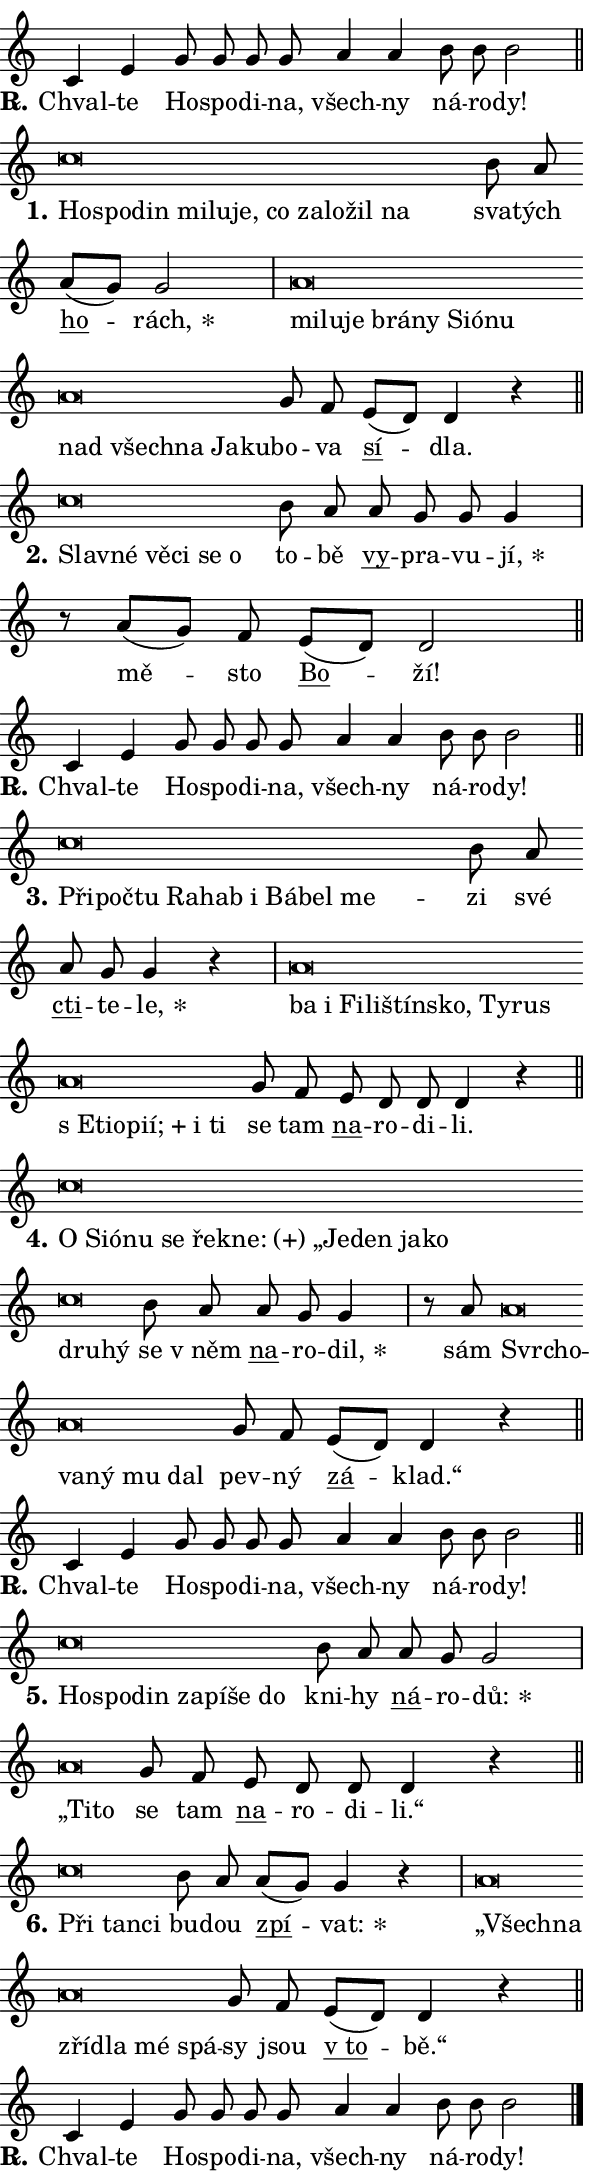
\version "2.24.0"
\header { tagline = "" }
\paper {
  indent = 0\cm
  top-margin = 0\cm
  right-margin = 0.13\cm % to fit lyric hyphens
  bottom-margin = 0\cm
  left-margin = 0\cm
  paper-width = 10\cm
  page-breaking = #ly:one-page-breaking
  system-system-spacing.basic-distance = #11
  score-system-spacing.basic-distance = #11
  ragged-last = ##f
}


%% Author: Thomas Morley
%% https://lists.gnu.org/archive/html/lilypond-user/2020-05/msg00002.html
#(define (line-position grob)
"Returns position of @var[grob} in current system:
   @code{'start}, if at first time-step
   @code{'end}, if at last time-step
   @code{'middle} otherwise
"
  (let* ((col (ly:item-get-column grob))
         (ln (ly:grob-object col 'left-neighbor))
         (rn (ly:grob-object col 'right-neighbor))
         (col-to-check-left (if (ly:grob? ln) ln col))
         (col-to-check-right (if (ly:grob? rn) rn col))
         (break-dir-left
           (and
             (ly:grob-property col-to-check-left 'non-musical #f)
             (ly:item-break-dir col-to-check-left)))
         (break-dir-right
           (and
             (ly:grob-property col-to-check-right 'non-musical #f)
             (ly:item-break-dir col-to-check-right))))
        (cond ((eqv? 1 break-dir-left) 'start)
              ((eqv? -1 break-dir-right) 'end)
              (else 'middle))))

#(define (tranparent-at-line-position vctor)
  (lambda (grob)
  "Relying on @code{line-position} select the relevant enry from @var{vctor}.
Used to determine transparency,"
    (case (line-position grob)
      ((end) (not (vector-ref vctor 0)))
      ((middle) (not (vector-ref vctor 1)))
      ((start) (not (vector-ref vctor 2))))))

noteHeadBreakVisibility =
#(define-music-function (break-visibility)(vector?)
"Makes @code{NoteHead}s transparent relying on @var{break-visibility}"
#{
  \override NoteHead.transparent =
    #(tranparent-at-line-position break-visibility)
#})

#(define delete-ledgers-for-transparent-note-heads
  (lambda (grob)
    "Reads whether a @code{NoteHead} is transparent.
If so this @code{NoteHead} is removed from @code{'note-heads} from
@var{grob}, which is supposed to be @code{LedgerLineSpanner}.
As a result ledgers are not printed for this @code{NoteHead}"
    (let* ((nhds-array (ly:grob-object grob 'note-heads))
           (nhds-list
             (if (ly:grob-array? nhds-array)
                 (ly:grob-array->list nhds-array)
                 '()))
           ;; Relies on the transparent-property being done before
           ;; Staff.LedgerLineSpanner.after-line-breaking is executed.
           ;; This is fragile ...
           (to-keep
             (remove
               (lambda (nhd)
                 (ly:grob-property nhd 'transparent #f))
               nhds-list)))
      ;; TODO find a better method to iterate over grob-arrays, similiar
      ;; to filter/remove etc for lists
      ;; For now rebuilt from scratch
      (set! (ly:grob-object grob 'note-heads)  '())
      (for-each
        (lambda (nhd)
          (ly:pointer-group-interface::add-grob grob 'note-heads nhd))
        to-keep))))

squashNotes = {
  \override NoteHead.X-extent = #'(-0.2 . 0.2)
  \override NoteHead.Y-extent = #'(-0.75 . 0)
  \override NoteHead.stencil =
    #(lambda (grob)
       (let ((pos (ly:grob-property grob 'staff-position)))
         (begin
           (if (< pos -7) (display "ERROR: Lower brevis then expected\n") (display ""))
           (if (<= pos -6) ly:text-interface::print ly:note-head::print))))
}
unSquashNotes = {
  \revert NoteHead.X-extent
  \revert NoteHead.Y-extent
  \revert NoteHead.stencil
}

hideNotes = \noteHeadBreakVisibility #begin-of-line-visible
unHideNotes = \noteHeadBreakVisibility #all-visible

% work-around for resetting accidentals
% https://lilypond.org/doc/v2.23/Documentation/notation/displaying-rhythms#unmetered-music
cadenzaMeasure = {
  \cadenzaOff
  \partial 1024 s1024
  \cadenzaOn
}

#(define-markup-command (accent layout props text) (markup?)
  "Underline accented syllable"
  (interpret-markup layout props
    #{\markup \override #'(offset . 4.3) \underline { #text }#}))

responsum = \markup \concat {
  "R" \hspace #-1.05 \path #0.1 #'((moveto 0 0.07) (lineto 0.9 0.8)) \hspace #0.05 "."
}

spaceSize = #0.6828661417322834 % exact space size for TeX Gyre Schola

\layout {
  \context {
    \Staff
    \remove "Time_signature_engraver"
    \override LedgerLineSpanner.after-line-breaking = #delete-ledgers-for-transparent-note-heads
  }
  \context {
    \Lyrics {
      \override LyricSpace.minimum-distance = \spaceSize
      \override LyricText.font-name = #"TeX Gyre Schola"
      \override LyricText.font-size = 1
      \override StanzaNumber.font-name = #"TeX Gyre Schola Bold"
      \override StanzaNumber.font-size = 1
    }
  }
  \context {
    \Score 
    \override NoteHead.text =
      #(lambda (grob) 
        (let ((pos (ly:grob-property grob 'staff-position)))
          #{\markup {
            \combine
              \halign #-0.55 \raise #(if (= pos -6) 0 0.5) \override #'(thickness . 2) \draw-line #'(3.2 . 0)
              \musicglyph "noteheads.sM1"
          }#}))
  }
}

% magnetic-lyrics.ily
%
%   written by
%     Jean Abou Samra <jean@abou-samra.fr>
%     Werner Lemberg <wl@gnu.org>
%
%   adapted by
%     Jiri Hon <jiri.hon@gmail.com>
%
% Version 2022-Apr-15

% https://www.mail-archive.com/lilypond-user@gnu.org/msg149350.html

#(define (Left_hyphen_pointer_engraver context)
   "Collect syllable-hyphen-syllable occurrences in lyrics and store
them in properties.  This engraver only looks to the left.  For
example, if the lyrics input is @code{foo -- bar}, it does the
following.

@itemize @bullet
@item
Set the @code{text} property of the @code{LyricHyphen} grob between
@q{foo} and @q{bar} to @code{foo}.

@item
Set the @code{left-hyphen} property of the @code{LyricText} grob with
text @q{foo} to the @code{LyricHyphen} grob between @q{foo} and
@q{bar}.
@end itemize

Use this auxiliary engraver in combination with the
@code{lyric-@/text::@/apply-@/magnetic-@/offset!} hook."
   (let ((hyphen #f)
         (text #f))
     (make-engraver
      (acknowledgers
       ((lyric-syllable-interface engraver grob source-engraver)
        (set! text grob)))
      (end-acknowledgers
       ((lyric-hyphen-interface engraver grob source-engraver)
        ;(when (not (grob::has-interface grob 'lyric-space-interface))
          (set! hyphen grob)));)
      ((stop-translation-timestep engraver)
       (when (and text hyphen)
         (ly:grob-set-object! text 'left-hyphen hyphen))
       (set! text #f)
       (set! hyphen #f)))))

#(define (lyric-text::apply-magnetic-offset! grob)
   "If the space between two syllables is less than the value in
property @code{LyricText@/.details@/.squash-threshold}, move the right
syllable to the left so that it gets concatenated with the left
syllable.

Use this function as a hook for
@code{LyricText@/.after-@/line-@/breaking} if the
@code{Left_@/hyphen_@/pointer_@/engraver} is active."
   (let ((hyphen (ly:grob-object grob 'left-hyphen #f)))
     (when hyphen
       (let ((left-text (ly:spanner-bound hyphen LEFT)))
         (when (grob::has-interface left-text 'lyric-syllable-interface)
           (let* ((common (ly:grob-common-refpoint grob left-text X))
                  (this-x-ext (ly:grob-extent grob common X))
                  (left-x-ext
                   (begin
                     ;; Trigger magnetism for left-text.
                     (ly:grob-property left-text 'after-line-breaking)
                     (ly:grob-extent left-text common X)))
                  ;; `delta` is the gap width between two syllables.
                  (delta (- (interval-start this-x-ext)
                            (interval-end left-x-ext)))
                  (details (ly:grob-property grob 'details))
                  (threshold (assoc-get 'squash-threshold details 0.2)))
             (when (< delta threshold)
               (let* (;; We have to manipulate the input text so that
                      ;; ligatures crossing syllable boundaries are not
                      ;; disabled.  For languages based on the Latin
                      ;; script this is essentially a beautification.
                      ;; However, for non-Western scripts it can be a
                      ;; necessity.
                      (lt (ly:grob-property left-text 'text))
                      (rt (ly:grob-property grob 'text))
                      (is-space (grob::has-interface hyphen 'lyric-space-interface))
                      (space (if is-space " " ""))
                      (extra-delta (if is-space spaceSize 0))
                      ;; Append new syllable.
                      (ltrt-space (if (and (string? lt) (string? rt))
                                (string-append lt space rt)
                                (make-concat-markup (list lt space rt))))
                      ;; Right-align `ltrt` to the right side.
                      (ltrt-space-markup (grob-interpret-markup
                               grob
                               (make-translate-markup
                                (cons (interval-length this-x-ext) 0)
                                (make-right-align-markup ltrt-space)))))
                 (begin
                   ;; Don't print `left-text`.
                   (ly:grob-set-property! left-text 'stencil #f)
                   ;; Set text and stencil (which holds all collected
                   ;; syllables so far) and shift it to the left.
                   (ly:grob-set-property! grob 'text ltrt-space)
                   (ly:grob-set-property! grob 'stencil ltrt-space-markup)
                   (ly:grob-translate-axis! grob (- (- delta extra-delta)) X))))))))))


#(define (lyric-hyphen::displace-bounds-first grob)
   ;; Make very sure this callback isn't triggered too early.
   (let ((left (ly:spanner-bound grob LEFT))
         (right (ly:spanner-bound grob RIGHT)))
     (ly:grob-property left 'after-line-breaking)
     (ly:grob-property right 'after-line-breaking)
     (ly:lyric-hyphen::print grob)))

squashThreshold = #0.4

\layout {
  \context {
    \Lyrics
    \consists #Left_hyphen_pointer_engraver
    \override LyricText.after-line-breaking =
      #lyric-text::apply-magnetic-offset!
    \override LyricHyphen.stencil = #lyric-hyphen::displace-bounds-first
    \override LyricText.details.squash-threshold = \squashThreshold
    \override LyricHyphen.minimum-distance = 0
    \override LyricHyphen.minimum-length = \squashThreshold
  }
}

squashText = \override LyricText.details.squash-threshold = 9999
unSquashText = \override LyricText.details.squash-threshold = \squashThreshold

leftText = \override LyricText.self-alignment-X = #LEFT
unLeftText = \revert LyricText.self-alignment-X

starOffset = #(lambda (grob) 
                (let ((x_offset (ly:self-alignment-interface::aligned-on-x-parent grob)))
                  (if (= x_offset 0) 0 (+ x_offset 1.2))))

star = #(define-music-function (syllable)(string?)
"Append star separator at the end of a syllable"
#{
  \once \override LyricText.X-offset = #starOffset
  \lyricmode { \markup {
    #syllable
    \override #'((font-name . "TeX Gyre Schola Bold")) \hspace #0.2 \lower #0.65 \larger "*"
  } }
#})

starAccent = #(define-music-function (syllable)(string?)
"Append star separator at the end of a syllable and make accent"
#{
  \once \override LyricText.X-offset = #starOffset
  \lyricmode { \markup {
    \accent #syllable
    \override #'((font-name . "TeX Gyre Schola Bold")) \hspace #0.2 \lower #0.65 \larger "*"
  } }
#})

breath = #(define-music-function (syllable)(string?)
"Append breathing indicator at the end of a syllable"
#{
  \lyricmode { \markup { #syllable "+" } }
#})

optionalBreath = #(define-music-function (syllable)(string?)
"Append optional breathing indicator at the end of a syllable"
#{
  \lyricmode { \markup { #syllable "(+)" } }
#})


\score {
    <<
        \new Voice = "melody" { \cadenzaOn \key c \major \relative { c'4 e g8 g g g \bar "" a4 a b8 b b2 \cadenzaMeasure \bar "||" \break } }
        \new Lyrics \lyricsto "melody" { \lyricmode { \set stanza = \responsum
Chval -- te Ho -- spo -- di -- na, všech -- ny ná -- ro -- dy! } }
    >>
    \layout {}
}

\score {
    <<
        \new Voice = "melody" { \cadenzaOn \key c \major \relative { \squashNotes c''\breve*1/16 \hideNotes \breve*1/16 \bar "" \breve*1/16 \bar "" \breve*1/16 \bar "" \breve*1/16 \bar "" \breve*1/16 \bar "" \breve*1/16 \bar "" \breve*1/16 \bar "" \breve*1/16 \bar "" \breve*1/16 \breve*1/16 \bar "" \unHideNotes \unSquashNotes b8 a \bar "" a[( g)] g2 \cadenzaMeasure \bar "|" \squashNotes a\breve*1/16 \hideNotes \breve*1/16 \bar "" \breve*1/16 \bar "" \breve*1/16 \bar "" \breve*1/16 \bar "" \breve*1/16 \bar "" \breve*1/16 \bar "" \breve*1/16 \bar "" \breve*1/16 \bar "" \breve*1/16 \bar "" \breve*1/16 \bar "" \breve*1/16 \breve*1/16 \bar "" \unHideNotes \unSquashNotes g8 f \bar "" e[( d)] d4 r \cadenzaMeasure \bar "||" \break } }
        \new Lyrics \lyricsto "melody" { \lyricmode { \set stanza = "1."
\leftText Ho -- \squashText spo -- din mi -- lu -- je, co za -- lo -- žil na \unLeftText \unSquashText sva -- tých \markup \accent ho -- \star rách, \leftText mi -- \squashText lu -- je brá -- ny Si -- ó -- nu nad všech -- na Ja -- ku -- \unLeftText \unSquashText bo -- va \markup \accent sí -- dla. } }
    >>
    \layout {}
}

\score {
    <<
        \new Voice = "melody" { \cadenzaOn \key c \major \relative { \squashNotes c''\breve*1/16 \hideNotes \breve*1/16 \bar "" \breve*1/16 \bar "" \breve*1/16 \bar "" \breve*1/16 \breve*1/16 \bar "" \unHideNotes \unSquashNotes b8 a \bar "" a g g g4 \cadenzaMeasure \bar "|" r8 a[( g8)] f \bar "" e[( d)] d2 \cadenzaMeasure \bar "||" \break } }
        \new Lyrics \lyricsto "melody" { \lyricmode { \set stanza = "2."
\leftText Slav -- \squashText né vě -- ci se o \unLeftText \unSquashText to -- bě \markup \accent vy -- pra -- vu -- \star jí, mě -- sto \markup \accent Bo -- ží! } }
    >>
    \layout {}
}

\score {
    <<
        \new Voice = "melody" { \cadenzaOn \key c \major \relative { c'4 e g8 g g g \bar "" a4 a b8 b b2 \cadenzaMeasure \bar "||" \break } }
        \new Lyrics \lyricsto "melody" { \lyricmode { \set stanza = \responsum
Chval -- te Ho -- spo -- di -- na, všech -- ny ná -- ro -- dy! } }
    >>
    \layout {}
}

\score {
    <<
        \new Voice = "melody" { \cadenzaOn \key c \major \relative { \squashNotes c''\breve*1/16 \hideNotes \breve*1/16 \bar "" \breve*1/16 \bar "" \breve*1/16 \bar "" \breve*1/16 \bar "" \breve*1/16 \bar "" \breve*1/16 \bar "" \breve*1/16 \breve*1/16 \bar "" \unHideNotes \unSquashNotes b8 a \bar "" a g g4 r \cadenzaMeasure \bar "|" \squashNotes a\breve*1/16 \hideNotes \breve*1/16 \bar "" \breve*1/16 \bar "" \breve*1/16 \bar "" \breve*1/16 \bar "" \breve*1/16 \bar "" \breve*1/16 \bar "" \breve*1/16 \bar "" \breve*1/16 \bar "" \breve*1/16 \bar "" \breve*1/16 \bar "" \breve*1/16 \breve*1/16 \bar "" \unHideNotes \unSquashNotes g8 f \bar "" e d d d4 r \cadenzaMeasure \bar "||" \break } }
        \new Lyrics \lyricsto "melody" { \lyricmode { \set stanza = "3."
\leftText Při -- \squashText poč -- tu Ra -- hab i Bá -- bel me -- \unLeftText \unSquashText zi své \markup \accent cti -- te -- \star le, \leftText ba \squashText i Fi -- li -- štín -- sko, Ty -- rus "s E" -- tio -- \breath "pií;" i ti \unLeftText \unSquashText se tam \markup \accent na -- ro -- di -- li. } }
    >>
    \layout {}
}

\score {
    <<
        \new Voice = "melody" { \cadenzaOn \key c \major \relative { \squashNotes c''\breve*1/16 \hideNotes \breve*1/16 \bar "" \breve*1/16 \bar "" \breve*1/16 \bar "" \breve*1/16 \bar "" \breve*1/16 \bar "" \breve*1/16 \bar "" \breve*1/16 \bar "" \breve*1/16 \bar "" \breve*1/16 \bar "" \breve*1/16 \bar "" \breve*1/16 \breve*1/16 \bar "" \unHideNotes \unSquashNotes b8 a \bar "" a g g4 \cadenzaMeasure \bar "|" r8 a8 \squashNotes a\breve*1/16 \hideNotes \breve*1/16 \bar "" \breve*1/16 \bar "" \breve*1/16 \bar "" \breve*1/16 \breve*1/16 \bar "" \unHideNotes \unSquashNotes g8 f \bar "" e[( d)] d4 r \cadenzaMeasure \bar "||" \break } }
        \new Lyrics \lyricsto "melody" { \lyricmode { \set stanza = "4."
\leftText O \squashText Si -- ó -- nu se řek -- \optionalBreath ne: „Je -- den ja -- ko dru -- hý \unLeftText \unSquashText se "v něm" \markup \accent na -- ro -- \star dil, sám \leftText Svr -- \squashText cho -- va -- ný mu dal \unLeftText \unSquashText pev -- ný \markup \accent zá -- klad.“ } }
    >>
    \layout {}
}

\score {
    <<
        \new Voice = "melody" { \cadenzaOn \key c \major \relative { c'4 e g8 g g g \bar "" a4 a b8 b b2 \cadenzaMeasure \bar "||" \break } }
        \new Lyrics \lyricsto "melody" { \lyricmode { \set stanza = \responsum
Chval -- te Ho -- spo -- di -- na, všech -- ny ná -- ro -- dy! } }
    >>
    \layout {}
}

\score {
    <<
        \new Voice = "melody" { \cadenzaOn \key c \major \relative { \squashNotes c''\breve*1/16 \hideNotes \breve*1/16 \bar "" \breve*1/16 \bar "" \breve*1/16 \bar "" \breve*1/16 \bar "" \breve*1/16 \breve*1/16 \bar "" \unHideNotes \unSquashNotes b8 a \bar "" a g g2 \cadenzaMeasure \bar "|" \squashNotes a\breve*1/16 \hideNotes \breve*1/16 \bar "" \unHideNotes \unSquashNotes g8 f \bar "" e d d d4 r \cadenzaMeasure \bar "||" \break } }
        \new Lyrics \lyricsto "melody" { \lyricmode { \set stanza = "5."
\leftText Ho -- \squashText spo -- din za -- pí -- še do \unLeftText \unSquashText kni -- hy \markup \accent ná -- ro -- \star dů: \leftText „Ti -- \squashText to \unLeftText \unSquashText se tam \markup \accent na -- ro -- di -- li.“ } }
    >>
    \layout {}
}

\score {
    <<
        \new Voice = "melody" { \cadenzaOn \key c \major \relative { \squashNotes c''\breve*1/16 \hideNotes \breve*1/16 \breve*1/16 \bar "" \unHideNotes \unSquashNotes b8 a \bar "" a[( g)] g4 r \cadenzaMeasure \bar "|" \squashNotes a\breve*1/16 \hideNotes \breve*1/16 \bar "" \breve*1/16 \bar "" \breve*1/16 \bar "" \breve*1/16 \breve*1/16 \bar "" \unHideNotes \unSquashNotes g8 f \bar "" e[( d)] d4 r \cadenzaMeasure \bar "||" \break } }
        \new Lyrics \lyricsto "melody" { \lyricmode { \set stanza = "6."
\leftText Při \squashText tan -- ci \unLeftText \unSquashText bu -- dou \markup \accent zpí -- \star vat: \leftText „Všech -- \squashText na zří -- dla mé spá -- \unLeftText \unSquashText sy jsou \markup \accent "v to" -- bě.“ } }
    >>
    \layout {}
}

\score {
    <<
        \new Voice = "melody" { \cadenzaOn \key c \major \relative { c'4 e g8 g g g \bar "" a4 a b8 b b2 \cadenzaMeasure \bar "||" \break } \bar "|." }
        \new Lyrics \lyricsto "melody" { \lyricmode { \set stanza = \responsum
Chval -- te Ho -- spo -- di -- na, všech -- ny ná -- ro -- dy! } }
    >>
    \layout {}
}
